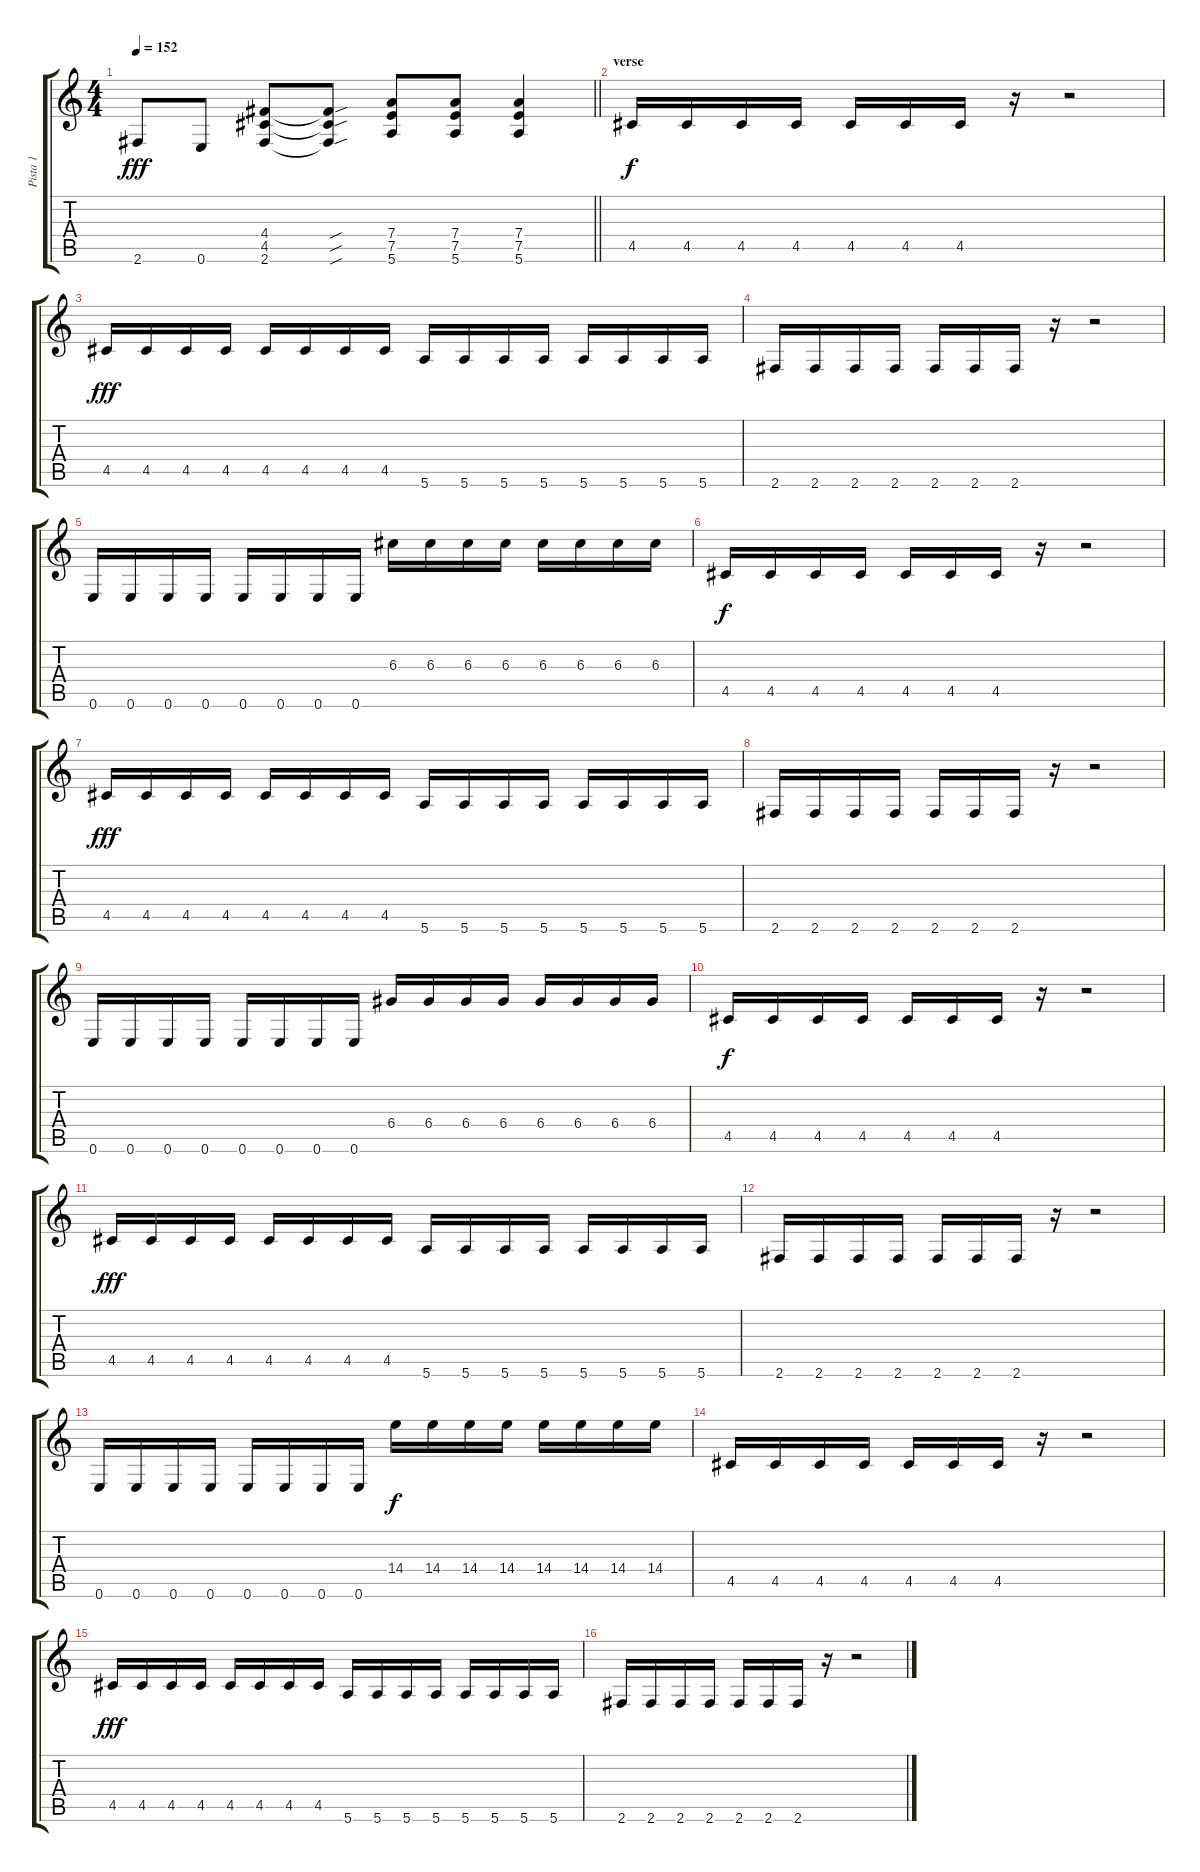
\track ("Pista 1" "Pista 1") {instrument electricguitarclean}
\staff {score tabs}
\tuning (E4 B3 G3 D3 A2 E2) {hide}
\ts (4 4)
\tempo 152
\clef g2
\barLineRight lightlight
\ks c
2.6.8{dy fff} 0.6.8 (4.4 4.5 2.6).8 (4.4{sou t} 4.5{sou t} 2.6{sou t}).8 (7.4 7.5 5.6).8 (7.4 7.5 5.6).8 (7.4 7.5 5.6).4 |
\section ("" "verse")
4.5.16{dy f volume 16 instrument overdrivenguitar} 4.5.16 4.5.16 4.5.16 4.5.16 4.5.16 4.5.16 r.16 r.2 |
4.5.16{dy fff} 4.5.16 4.5.16 4.5.16 4.5.16 4.5.16 4.5.16 4.5.16 5.6.16 5.6.16 5.6.16 5.6.16 5.6.16 5.6.16 5.6.16 5.6.16 |
2.6.16 2.6.16 2.6.16 2.6.16 2.6.16 2.6.16 2.6.16 r.16 r.2 |
0.6.16 0.6.16 0.6.16 0.6.16 0.6.16 0.6.16 0.6.16 0.6.16 6.3.16 6.3.16 6.3.16 6.3.16 6.3.16 6.3.16 6.3.16 6.3.16 |
4.5.16{dy f volume 16 instrument overdrivenguitar} 4.5.16 4.5.16 4.5.16 4.5.16 4.5.16 4.5.16 r.16 r.2 |
4.5.16{dy fff} 4.5.16 4.5.16 4.5.16 4.5.16 4.5.16 4.5.16 4.5.16 5.6.16 5.6.16 5.6.16 5.6.16 5.6.16 5.6.16 5.6.16 5.6.16 |
2.6.16 2.6.16 2.6.16 2.6.16 2.6.16 2.6.16 2.6.16 r.16 r.2 |
0.6.16 0.6.16 0.6.16 0.6.16 0.6.16 0.6.16 0.6.16 0.6.16 6.4.16 6.4.16 6.4.16 6.4.16 6.4.16 6.4.16 6.4.16 6.4.16 |
4.5.16{dy f volume 16 instrument overdrivenguitar} 4.5.16 4.5.16 4.5.16 4.5.16 4.5.16 4.5.16 r.16 r.2 |
4.5.16{dy fff} 4.5.16 4.5.16 4.5.16 4.5.16 4.5.16 4.5.16 4.5.16 5.6.16 5.6.16 5.6.16 5.6.16 5.6.16 5.6.16 5.6.16 5.6.16 |
2.6.16 2.6.16 2.6.16 2.6.16 2.6.16 2.6.16 2.6.16 r.16 r.2 |
0.6.16 0.6.16 0.6.16 0.6.16 0.6.16 0.6.16 0.6.16 0.6.16 14.4.16{dy f} 14.4.16 14.4.16 14.4.16 14.4.16 14.4.16 14.4.16 14.4.16 |
4.5.16{volume 16 instrument overdrivenguitar} 4.5.16 4.5.16 4.5.16 4.5.16 4.5.16 4.5.16 r.16 r.2 |
4.5.16{dy fff} 4.5.16 4.5.16 4.5.16 4.5.16 4.5.16 4.5.16 4.5.16 5.6.16 5.6.16 5.6.16 5.6.16 5.6.16 5.6.16 5.6.16 5.6.16 |
2.6.16 2.6.16 2.6.16 2.6.16 2.6.16 2.6.16 2.6.16 r.16 r.2
